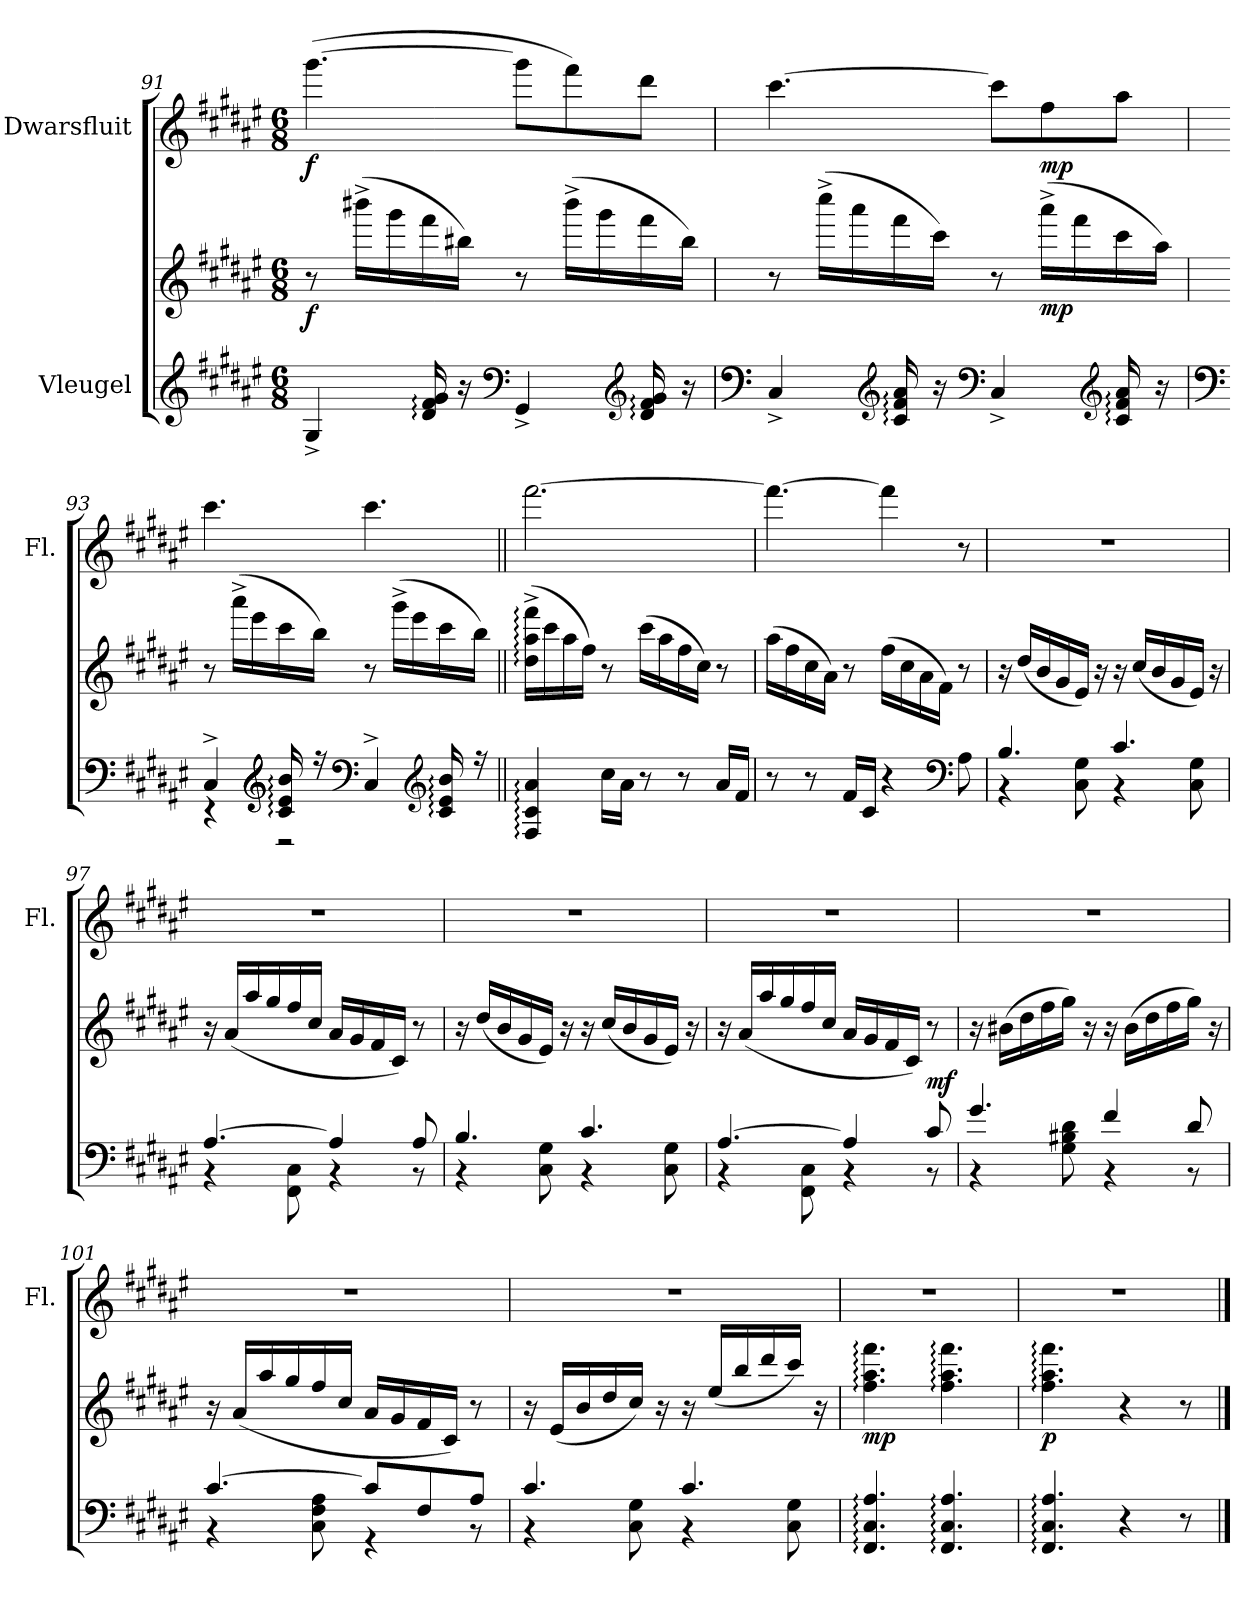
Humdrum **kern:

**kern	**kern	**dynam	**kern	**dynam
*part2	*part2	*part2	*part1	*part1
*staff3	*staff2	*staff2/3	*staff1	*staff1
*I"Vleugel	*	*	*I"Dwarsfluit	*
*	*	*	*I'Fl.	*
!!LO:LB:g=z
*clefG2	*clefG2	*	*clefG2	*
*k[f#c#g#d#a#e#]	*k[f#c#g#d#a#e#]	*	*k[f#c#g#d#a#e#]	*
*M6/8	*M6/8	*	*M6/8	*
*MM60	*MM60	*	*MM60	*
=91	=91	=91	=91	=91
!	!	!LO:DY:b	!	!LO:DY:b
4G#^/	8r	f	([4.ggg#\	f
.	(16bbb#X^\LL	.	.	.
.	16ggg#\	.	.	.
16d#/: 16f#/: 16g#/:	16fff#\	.	.	.
16r	16bb#X\JJ)	.	.	.
*clefF4	*	*	*	*
4GG#^/	8r	.	8ggg#\L]	.
.	(16bbb#^\LL	.	8fff#\)	.
.	16ggg#\	.	.	.
*clefG2	*	*	*	*
16d#/: 16f#/: 16g#/:	16fff#\	.	8ddd#\J	.
16r	16bb#\JJ)	.	.	.
=92	=92	=92	=92	=92
*clefF4	*	*	*	*
4C#^/	8r	.	[4.ccc#\	.
.	(16cccc#^\LL	.	.	.
.	16aaa#\	.	.	.
*clefG2	*	*	*	*
16c#/: 16f#/: 16a#/:	16fff#\	.	.	.
16r	16ccc#\JJ)	.	.	.
*clefF4	*	*	*	*
4C#^/	8r	.	8ccc#\L]	.
!	!	!LO:DY:b	!	!LO:DY:b
.	(16aaa#^\LL	mp	8ff#\	mp
.	16fff#\	.	.	.
*clefG2	*	*	*	*
16c#/: 16f#/: 16a#/:	16ccc#\	.	8aa#\J	.
16r	16aa#\JJ)	.	.	.
!!LO:LB:g=z
=93	=93	=93	=93	=93
*clefF4	*	*	*	*
*^	*	*	*	*
4C#^/	4r	8r	.	4.ccc#\	.
.	.	(16aaa#^\LL	.	.	.
.	.	16eee#\	.	.	.
*clefG2	*	*	*	*	*
16c#/: 16e#/: 16b/:	2r	16ccc#\	.	.	.
16r	.	16bb\JJ)	.	.	.
*clefF4	*	*	*	*	*
4C#^/	.	8r	.	4.ccc#\	.
.	.	(16ggg#^\LL	.	.	.
.	.	16eee#\	.	.	.
*clefG2	*	*	*	*	*
16c#/: 16e#/: 16b/:	.	16ccc#\	.	.	.
16r	.	16bb\JJ)	.	.	.
*v	*v	*	*	*	*
=94||	=94||	=94||	=94||	=94||
*	*	*	*MM99	*
4F#/: 4c#/: 4a#/:	(16dd#\:^ 16aa#\:^ 16fff#\:^LL	.	[2.fff#\	.
.	16ccc#\	.	.	.
.	16aa#\	.	.	.
.	16ff#\JJ)	.	.	.
16cc#\LL	8r	.	.	.
16a#\JJ	.	.	.	.
8r	(16ccc#\LL	.	.	.
.	16aa#\	.	.	.
8r	16ff#\	.	.	.
.	16cc#\JJ)	.	.	.
16a#/LL	8r	.	.	.
16f#/JJ	.	.	.	.
!!LO:PB:g=z
=95	=95	=95	=95	=95
8r	(16aa#\LL	.	4.fff#\_	.
.	16ff#\	.	.	.
8r	16cc#\	.	.	.
.	16a#\JJ)	.	.	.
16f#/LL	8r	.	.	.
16c#/JJ	.	.	.	.
4r	(16ff#\LL	.	4fff#\]	.
.	16cc#\	.	.	.
.	16a#\	.	.	.
.	16f#\JJ)	.	.	.
*clefF4	*	*	*	*
8A#\	8r	.	8r	.
=96	=96	=96	=96	=96
*^	*	*	*	*
4.B/	4r	16r	.	2.r	.
.	.	(16dd#/LL	.	.	.
.	.	16b/	.	.	.
.	.	16g#/	.	.	.
.	8C#\ 8G#\	16e#/JJ)	.	.	.
.	.	16r	.	.	.
4.c#/	4r	16r	.	.	.
.	.	(16cc#/LL	.	.	.
.	.	16b/	.	.	.
.	.	16g#/	.	.	.
.	8C#\ 8G#\	16e#/JJ)	.	.	.
.	.	16r	.	.	.
=97	=97	=97	=97	=97	=97
[4.A#/	4r	16r	.	2.r	.
.	.	(16a#/LL	.	.	.
.	.	16aa#/	.	.	.
.	.	16gg#/	.	.	.
.	8FF#\ 8C#\	16ff#/	.	.	.
.	.	16cc#/JJ	.	.	.
4A#/]	4r	16a#/LL	.	.	.
.	.	16g#/	.	.	.
.	.	16f#/	.	.	.
.	.	16c#/JJ)	.	.	.
8A#/	8r	8r	.	.	.
!!LO:LB:g=z
=98	=98	=98	=98	=98	=98
4.B/	4r	16r	.	2.r	.
.	.	(16dd#/LL	.	.	.
.	.	16b/	.	.	.
.	.	16g#/	.	.	.
.	8C#\ 8G#\	16e#/JJ)	.	.	.
.	.	16r	.	.	.
4.c#/	4r	16r	.	.	.
.	.	(16cc#/LL	.	.	.
.	.	16b/	.	.	.
.	.	16g#/	.	.	.
.	8C#\ 8G#\	16e#/JJ)	.	.	.
.	.	16r	.	.	.
=99	=99	=99	=99	=99	=99
*	*	*	*	*MM72	*
[4.A#/	4r	16r	.	2.r	.
.	.	(16a#/LL	.	.	.
.	.	16aa#/	.	.	.
.	.	16gg#/	.	.	.
.	8FF#\ 8C#\	16ff#/	.	.	.
.	.	16cc#/JJ	.	.	.
4A#/]	4r	16a#/LL	.	.	.
.	.	16g#/	.	.	.
.	.	16f#/	.	.	.
.	.	16c#/JJ)	.	.	.
!	!	!	!LO:DY:b	!	!
8c#/	8r	8r	mf	.	.
=100	=100	=100	=100	=100	=100
4.g#/	4r	16r	.	2.r	.
.	.	(16b#X\LL	.	.	.
.	.	16dd#\	.	.	.
.	.	16ff#\	.	.	.
.	8G#\ 8B#X\ 8d#\	16gg#\JJ)	.	.	.
.	.	16r	.	.	.
4f#/	4r	16r	.	.	.
.	.	(16b#\LL	.	.	.
.	.	16dd#\	.	.	.
.	.	16ff#\	.	.	.
8d#/	8r	16gg#\JJ)	.	.	.
.	.	16r	.	.	.
!!LO:LB:g=z
=101	=101	=101	=101	=101	=101
[4.c#/	4r	16r	.	2.r	.
.	.	(16a#/LL	.	.	.
.	.	16aa#/	.	.	.
.	.	16gg#/	.	.	.
.	8C#\ 8F#\ 8A#\	16ff#/	.	.	.
.	.	16cc#/JJ	.	.	.
8c#/L]	4r	16a#/LL	.	.	.
.	.	16g#/	.	.	.
8F#/	.	16f#/	.	.	.
.	.	16c#/JJ)	.	.	.
8A#/J	8r	8r	.	.	.
=102	=102	=102	=102	=102	=102
*	*	*	*	*MM60	*
4.c#/	4r	16r	.	2.r	.
.	.	(16e#/LL	.	.	.
.	.	16b/	.	.	.
.	.	16dd#/	.	.	.
.	8C#\ 8G#\	16cc#/JJ)	.	.	.
.	.	16r	.	.	.
4.c#/	4r	16r	.	.	.
.	.	(16ee#/LL	.	.	.
.	.	16bb/	.	.	.
.	.	16ddd#/	.	.	.
.	8C#\ 8G#\	16ccc#/JJ)	.	.	.
.	.	16r	.	.	.
*v	*v	*	*	*	*
=103	=103	=103	=103	=103
!	!	!LO:DY:b	!	!
4.FF#/: 4.C#/: 4.A#/:	4.ff#\: 4.aa#\: 4.fff#\:	mp	2.r	.
4.FF#/: 4.C#/: 4.A#/:	4.ff#\: 4.aa#\: 4.fff#\:	.	.	.
=104	=104	=104	=104	=104
!	!	!LO:DY:b	!	!
4.FF#/: 4.C#/: 4.A#/:	4.ff#\: 4.aa#\: 4.fff#\:	p	2.r	.
4r	4r	.	.	.
8r	8r	.	.	.
==	==	==	==	==
*-	*-	*-	*-	*-
